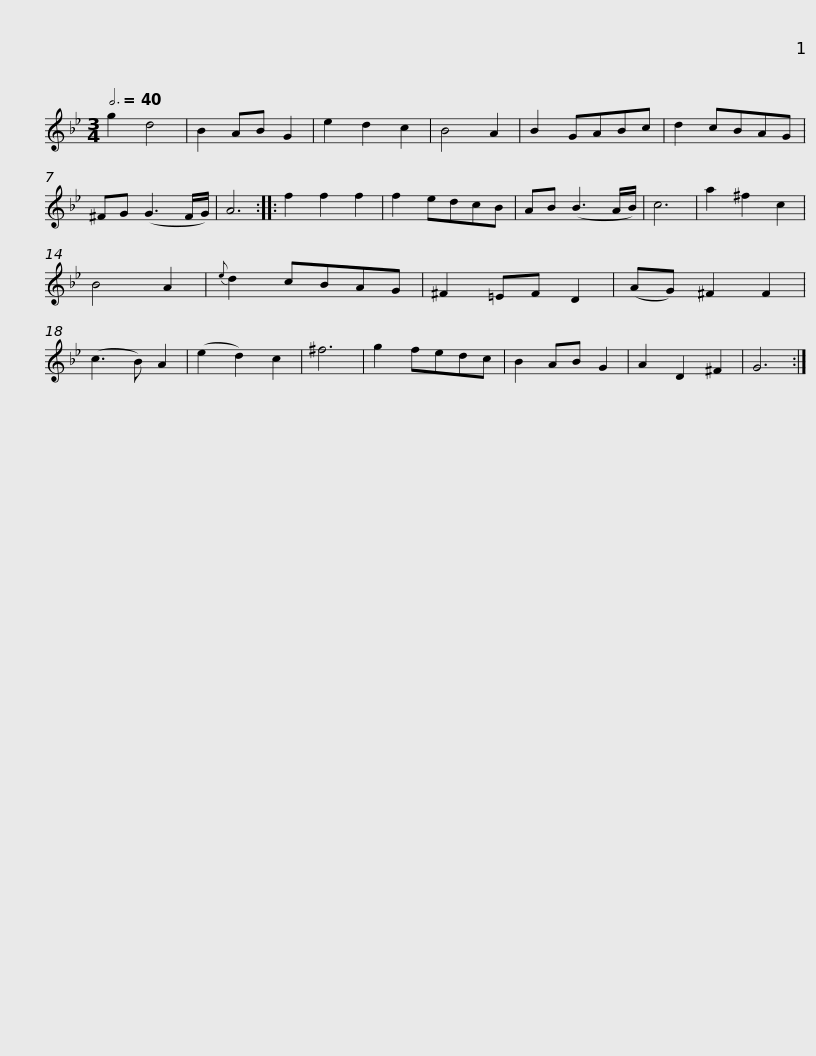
X:1
L:1/8
Q:3/4=40
M:3/4
I:linebreak $
K:Gmin
V:1 treble
V:1
 g2 d4 | B2 AB G2 | e2 d2 c2 | B4 A2 | B2 GABc | %5
 d2 cBAG | ^FG (G3 F/G/) | A6 :: f2 f2 f2 | f2 edcB |$ %10
 AB (B3 A/B/) | c6 | a2 ^f2 c2 | B4 A2 |{e} d2 cBAG | %15
 ^F2 =EF D2 | (AG) ^F2 F2 | (c3 B) A2 | (e2 d2) c2 | ^f6 |$ %20
 g2 fedc | B2 AB G2 | A2 D2 ^F2 | G6 :| %24
